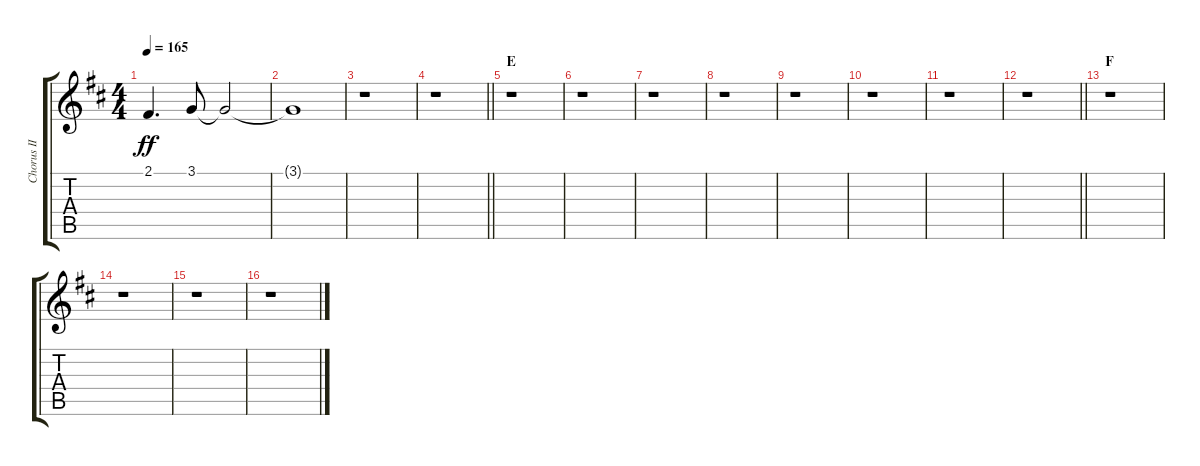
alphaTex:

\track ("Chorus II" "Chorus II") {instrument voiceoohs}
\staff {score tabs}
\tuning (E4 B3 G3 D3 A2 E2) {hide}
\ts (4 4)
\tempo 165
\clef g2
\ks d
2.1.4{d dy ff} 3.1.8 3.1{t}.2 |
3.1{t}.1 |
r.1 |
\barLineRight lightlight
r.1 |
\section ("" "E")
r.1 |
r.1 |
r.1 |
r.1 |
r.1 |
r.1 |
r.1 |
\barLineRight lightlight
r.1 |
\section ("" "F")
r.1 |
r.1 |
r.1 |
r.1
